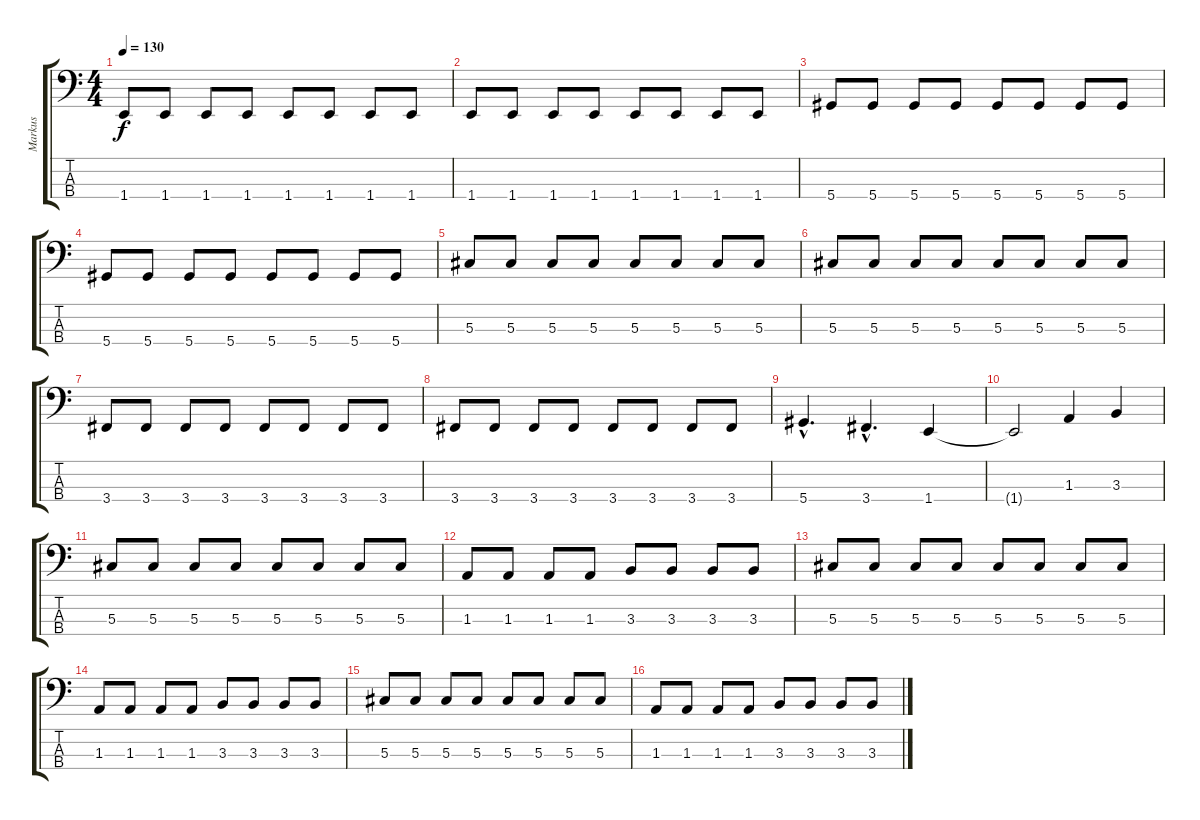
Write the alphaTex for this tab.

\track ("Markus" "Markus") {instrument electricbassfinger}
\staff {score tabs}
\tuning (Gb2 Db2 Ab1 Eb1) {hide}
\ts (4 4)
\tempo 130
\clef f4
\ks c
1.4.8{dy f} 1.4.8 1.4.8 1.4.8 1.4.8 1.4.8 1.4.8 1.4.8 |
1.4.8 1.4.8 1.4.8 1.4.8 1.4.8 1.4.8 1.4.8 1.4.8 |
5.4.8 5.4.8 5.4.8 5.4.8 5.4.8 5.4.8 5.4.8 5.4.8 |
5.4.8 5.4.8 5.4.8 5.4.8 5.4.8 5.4.8 5.4.8 5.4.8 |
5.3.8 5.3.8 5.3.8 5.3.8 5.3.8 5.3.8 5.3.8 5.3.8 |
5.3.8 5.3.8 5.3.8 5.3.8 5.3.8 5.3.8 5.3.8 5.3.8 |
3.4.8 3.4.8 3.4.8 3.4.8 3.4.8 3.4.8 3.4.8 3.4.8 |
3.4.8 3.4.8 3.4.8 3.4.8 3.4.8 3.4.8 3.4.8 3.4.8 |
5.4{hac}.4{d} 3.4{hac}.4{d} 1.4.4 |
1.4{t}.2 1.3.4 3.3.4 |
5.3.8 5.3.8 5.3.8 5.3.8 5.3.8 5.3.8 5.3.8 5.3.8 |
1.3.8 1.3.8 1.3.8 1.3.8 3.3.8 3.3.8 3.3.8 3.3.8 |
5.3.8 5.3.8 5.3.8 5.3.8 5.3.8 5.3.8 5.3.8 5.3.8 |
1.3.8 1.3.8 1.3.8 1.3.8 3.3.8 3.3.8 3.3.8 3.3.8 |
5.3.8 5.3.8 5.3.8 5.3.8 5.3.8 5.3.8 5.3.8 5.3.8 |
1.3.8 1.3.8 1.3.8 1.3.8 3.3.8 3.3.8 3.3.8 3.3.8
